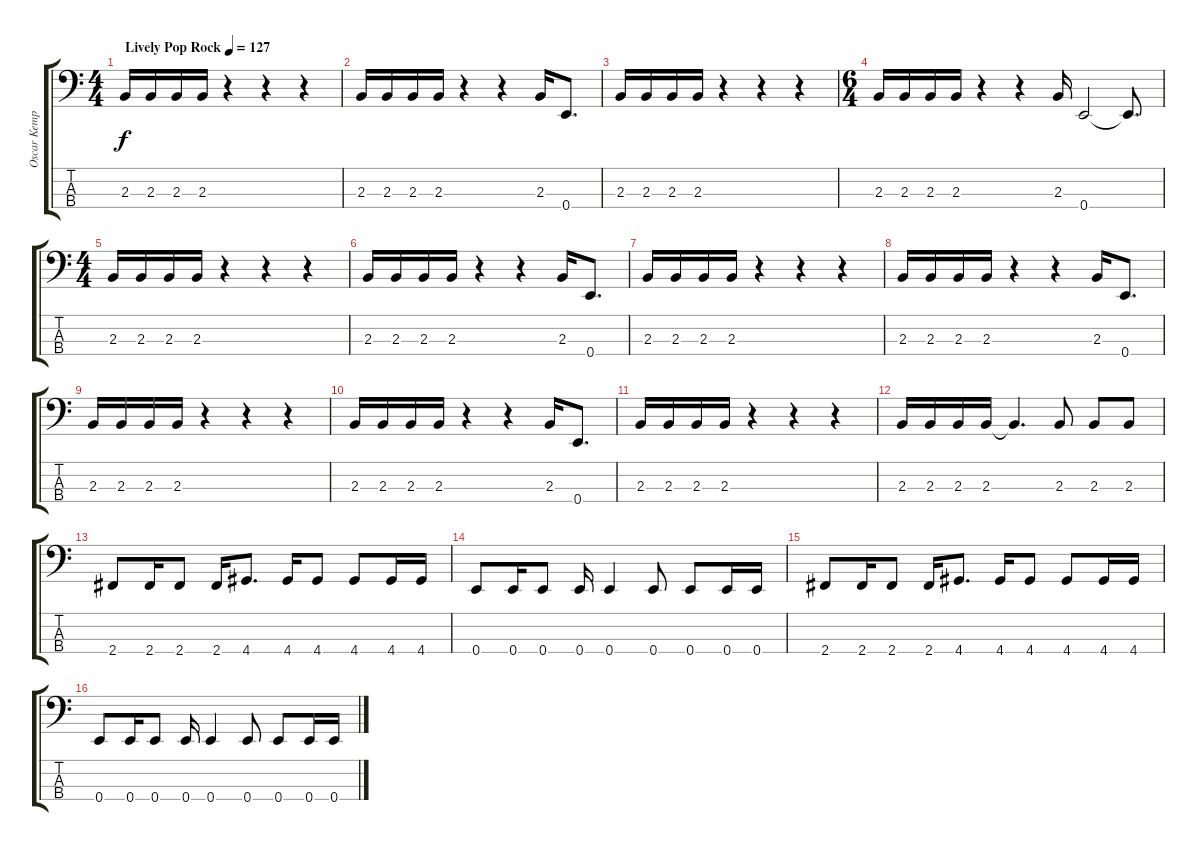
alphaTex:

\track ("Oscar Kempe" "Oscar Kemp") {instrument electricbasspick}
\staff {score tabs}
\tuning (G2 D2 A1 E1) {hide}
\ts (4 4)
\tempo (127 "Lively Pop Rock")
\clef f4
\ks c
2.3.16{dy f instrument electricbasspick} 2.3.16 2.3.16 2.3.16 r.4 r.4 r.4 |
2.3.16 2.3.16 2.3.16 2.3.16 r.4 r.4 2.3.16 0.4.8{d} |
2.3.16 2.3.16 2.3.16 2.3.16 r.4 r.4 r.4 |
\ts (6 4)
2.3.16 2.3.16 2.3.16 2.3.16 r.4 r.4 2.3.16 0.4.2 0.4{t}.8{d} |
\ts (4 4)
2.3.16 2.3.16 2.3.16 2.3.16 r.4 r.4 r.4 |
2.3.16 2.3.16 2.3.16 2.3.16 r.4 r.4 2.3.16 0.4.8{d} |
2.3.16 2.3.16 2.3.16 2.3.16 r.4 r.4 r.4 |
2.3.16 2.3.16 2.3.16 2.3.16 r.4 r.4 2.3.16 0.4.8{d} |
2.3.16 2.3.16 2.3.16 2.3.16 r.4 r.4 r.4 |
2.3.16 2.3.16 2.3.16 2.3.16 r.4 r.4 2.3.16 0.4.8{d} |
2.3.16 2.3.16 2.3.16 2.3.16 r.4 r.4 r.4 |
2.3.16 2.3.16 2.3.16 2.3.16 2.3{t}.4{d} 2.3.8 2.3.8 2.3.8 |
2.4.8 2.4.16 2.4.8 2.4.16 4.4.8{d} 4.4.16 4.4.8 4.4.8 4.4.16 4.4.16 |
0.4.8 0.4.16 0.4.8 0.4.16 0.4.4 0.4.8 0.4.8 0.4.16 0.4.16 |
2.4.8 2.4.16 2.4.8 2.4.16 4.4.8{d} 4.4.16 4.4.8 4.4.8 4.4.16 4.4.16 |
0.4.8 0.4.16 0.4.8 0.4.16 0.4.4 0.4.8 0.4.8 0.4.16 0.4.16
